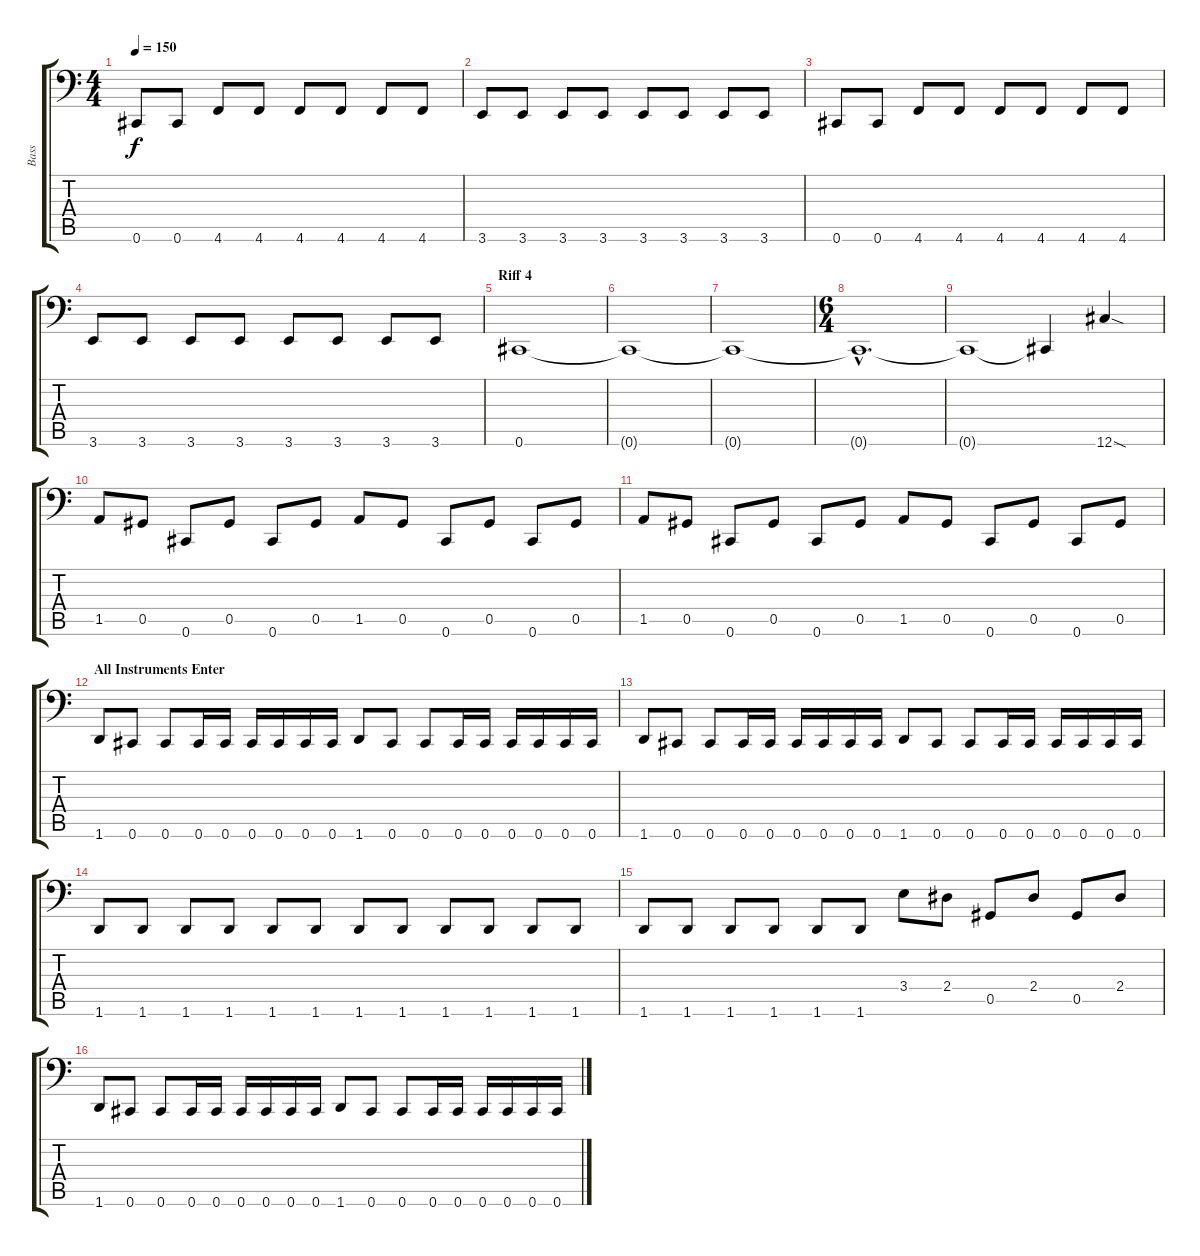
\track ("Bass" "Bass") {instrument electricbasspick}
\staff {score tabs}
\tuning (Eb3 Bb2 Gb2 Db2 Ab1 Db1) {hide}
\ts (4 4)
\tempo 150
\clef f4
\ks c
0.6.8{dy f} 0.6.8 4.6.8 4.6.8 4.6.8 4.6.8 4.6.8 4.6.8 |
3.6.8 3.6.8 3.6.8 3.6.8 3.6.8 3.6.8 3.6.8 3.6.8 |
0.6.8 0.6.8 4.6.8 4.6.8 4.6.8 4.6.8 4.6.8 4.6.8 |
3.6.8 3.6.8 3.6.8 3.6.8 3.6.8 3.6.8 3.6.8 3.6.8 |
\section ("" "Riff 4")
0.6.1 |
0.6{t}.1 |
0.6{t}.1 |
\ts (6 4)
0.6{hac t}.1{d} |
0.6{t}.1 0.6{t}.4 12.6{sod}.4 |
1.5.8 0.5.8 0.6.8 0.5.8 0.6.8 0.5.8 1.5.8 0.5.8 0.6.8 0.5.8 0.6.8 0.5.8 |
1.5.8 0.5.8 0.6.8 0.5.8 0.6.8 0.5.8 1.5.8 0.5.8 0.6.8 0.5.8 0.6.8 0.5.8 |
\section ("" "All Instruments Enter")
1.6.8 0.6.8 0.6.8 0.6.16 0.6.16 0.6.16 0.6.16 0.6.16 0.6.16 1.6.8 0.6.8 0.6.8 0.6.16 0.6.16 0.6.16 0.6.16 0.6.16 0.6.16 |
1.6.8 0.6.8 0.6.8 0.6.16 0.6.16 0.6.16 0.6.16 0.6.16 0.6.16 1.6.8 0.6.8 0.6.8 0.6.16 0.6.16 0.6.16 0.6.16 0.6.16 0.6.16 |
1.6.8 1.6.8 1.6.8 1.6.8 1.6.8 1.6.8 1.6.8 1.6.8 1.6.8 1.6.8 1.6.8 1.6.8 |
1.6.8 1.6.8 1.6.8 1.6.8 1.6.8 1.6.8 3.4.8 2.4.8 0.5.8 2.4.8 0.5.8 2.4.8 |
1.6.8 0.6.8 0.6.8 0.6.16 0.6.16 0.6.16 0.6.16 0.6.16 0.6.16 1.6.8 0.6.8 0.6.8 0.6.16 0.6.16 0.6.16 0.6.16 0.6.16 0.6.16
